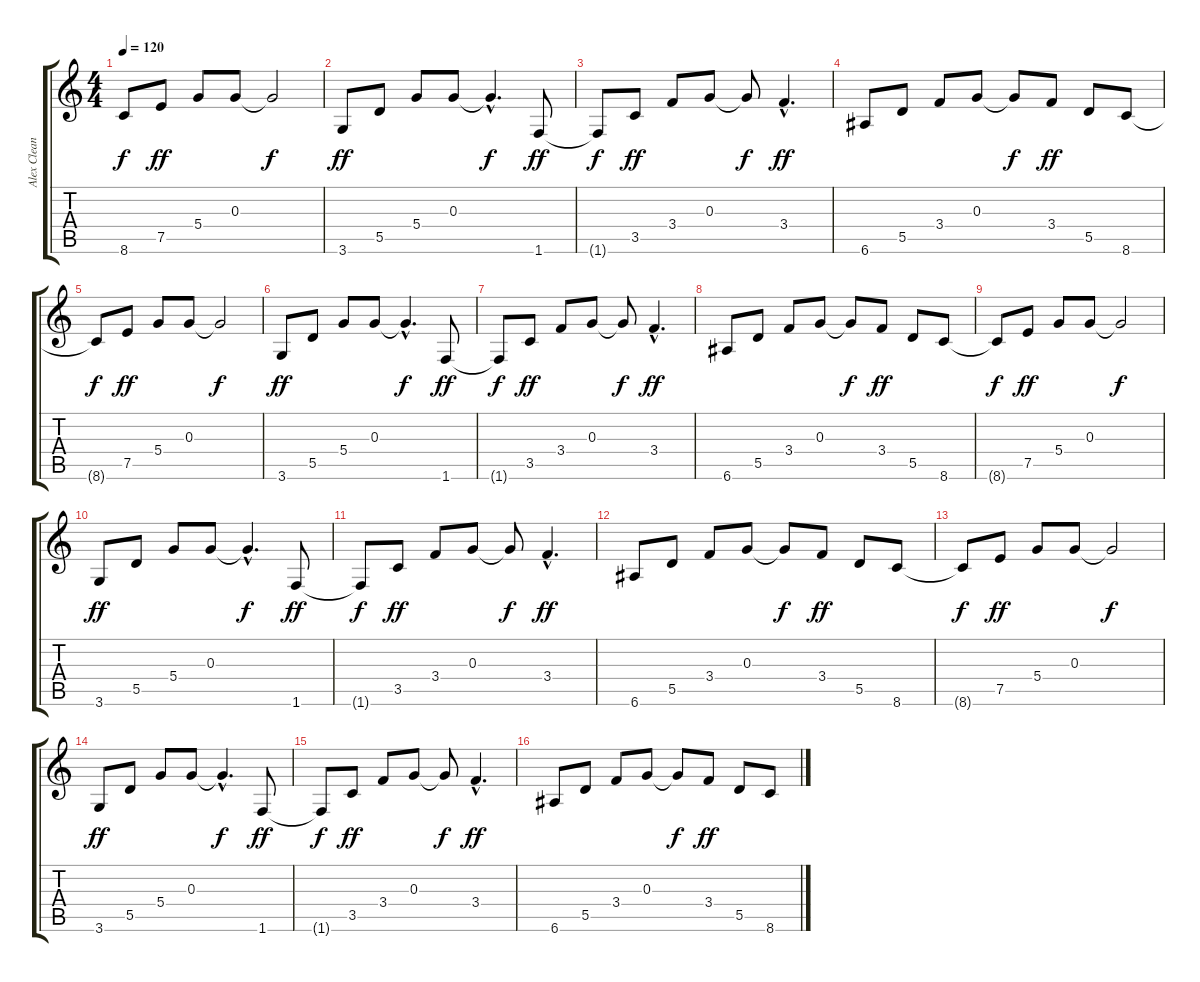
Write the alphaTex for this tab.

\track ("Alex Clean" "Alex Clean") {instrument electricguitarclean}
\staff {score tabs}
\tuning (E4 B3 G3 D3 A2 E2) {hide}
\ts (4 4)
\tempo 120
\clef g2
\ks c
8.6{t}.8{dy f} 7.5.8{dy ff} 5.4.8 0.3.8 0.3{t}.2{dy f} |
3.6.8{dy ff} 5.5.8 5.4.8 0.3.8 0.3{hac t}.4{d dy f} 1.6.8{dy ff} |
1.6{t}.8{dy f} 3.5.8{dy ff} 3.4.8 0.3.8 0.3{t}.8{dy f} 3.4{hac}.4{d dy ff} |
6.6.8 5.5.8 3.4.8 0.3.8 0.3{t}.8{dy f} 3.4.8{dy ff} 5.5.8 8.6.8 |
8.6{t}.8{dy f} 7.5.8{dy ff} 5.4.8 0.3.8 0.3{t}.2{dy f} |
3.6.8{dy ff} 5.5.8 5.4.8 0.3.8 0.3{hac t}.4{d dy f} 1.6.8{dy ff} |
1.6{t}.8{dy f} 3.5.8{dy ff} 3.4.8 0.3.8 0.3{t}.8{dy f} 3.4{hac}.4{d dy ff} |
6.6.8 5.5.8 3.4.8 0.3.8 0.3{t}.8{dy f} 3.4.8{dy ff} 5.5.8 8.6.8 |
8.6{t}.8{dy f} 7.5.8{dy ff} 5.4.8 0.3.8 0.3{t}.2{dy f} |
3.6.8{dy ff} 5.5.8 5.4.8 0.3.8{volume 12} 0.3{hac t}.4{d dy f} 1.6.8{dy ff volume 12} |
1.6{t}.8{dy f} 3.5.8{dy ff volume 12} 3.4.8{volume 12} 0.3.8{volume 12} 0.3{t}.8{dy f} 3.4{hac}.4{d dy ff volume 12} |
6.6.8{volume 12} 5.5.8{volume 12} 3.4.8 0.3.8 0.3{t}.8{dy f} 3.4.8{dy ff volume 12} 5.5.8{volume 12} 8.6.8{volume 12} |
8.6{t}.8{dy f} 7.5.8{dy ff} 5.4.8{volume 12} 0.3.8{volume 11} 0.3{t}.2{dy f} |
3.6.8{dy ff volume 11} 5.5.8{volume 11} 5.4.8{volume 11} 0.3.8{volume 11} 0.3{hac t}.4{d dy f} 1.6.8{dy ff volume 10} |
1.6{t}.8{dy f} 3.5.8{dy ff volume 10} 3.4.8 0.3.8 0.3{t}.8{dy f} 3.4{hac}.4{d dy ff volume 10} |
6.6.8{volume 10} 5.5.8{volume 10} 3.4.8{volume 10} 0.3.8{volume 9} 0.3{t}.8{dy f} 3.4.8{dy ff volume 9} 5.5.8 8.6.8{volume 9}
